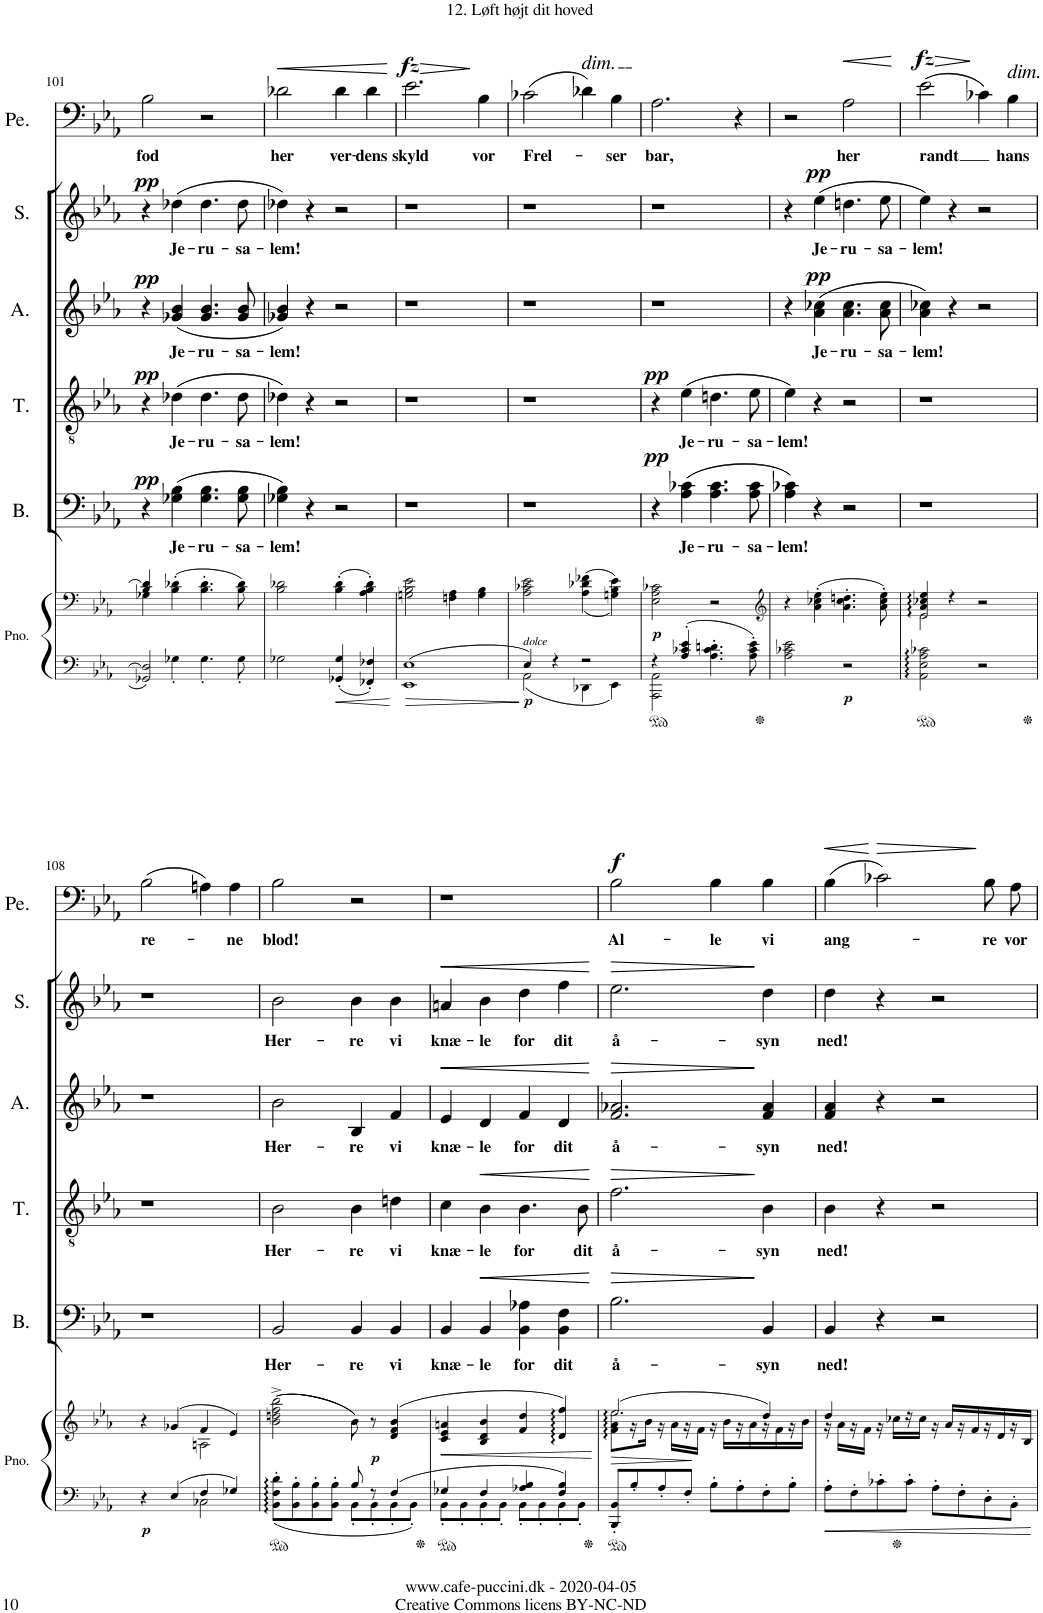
**kern	**kern	**dynam	**kern	**text	**dynam	**kern	**text	**dynam	**kern	**text	**dynam	**kern	**text	**dynam	**kern	**text	**dynam
*part6	*part6	*part6	*part5	*part5	*part5	*part4	*part4	*part4	*part3	*part3	*part3	*part2	*part2	*part2	*part1	*part1	*part1
*staff7	*staff6	*staff6/7	*staff5	*staff5	*staff5	*staff4	*staff4	*staff4	*staff3	*staff3	*staff3	*staff2	*staff2	*staff2	*staff1	*staff1	*staff1
*I"Piano	*	*	*I"Bass	*	*	*I"Tenor	*	*	*I"Alto	*	*	*I"Soprano	*	*	*I"Peter Eremit	*	*
*I'Pno.	*	*	*I'B.	*	*	*I'T.	*	*	*I'A.	*	*	*I'S.	*	*	*I'Pe.	*	*
!!LO:PB:g=z
*clefF4	*clefF4	*	*clefF4	*	*	*clefGv2	*	*	*clefG2	*	*	*clefG2	*	*	*clefF4	*	*
*k[b-e-a-]	*k[b-e-a-]	*	*k[b-e-a-]	*	*	*k[b-e-a-]	*	*	*k[b-e-a-]	*	*	*k[b-e-a-]	*	*	*k[b-e-a-]	*	*
*M4/4	*M4/4	*	*M4/4	*	*	*M4/4	*	*	*M4/4	*	*	*M4/4	*	*	*M4/4	*	*
*met(c)	*met(c)	*	*met(c)	*	*	*met(c)	*	*	*met(c)	*	*	*met(c)	*	*	*met(c)	*	*
=101	=101	=101	=101	=101	=101	=101	=101	=101	=101	=101	=101	=101	=101	=101	=101	=101	=101
*^	*^	*	*	*	*	*	*	*	*	*	*	*	*	*	*	*	*
!	!	!	!	!	!	!	!LO:DY:a	!	!	!LO:DY:a	!	!	!LO:DY:a	!	!	!LO:DY:a	!	!LO:LY:b	!
2GG-X/ 2D-/]	4ryy	4B-/ 4d-/]	4G-X\	.	4r	.	pp	4r	.	pp	4r	.	pp	4r	.	pp	2B-\	fod	.
!	!	!	!	!	!	!LO:LY:b	!	!	!LO:LY:b	!	!	!LO:LY:b	!	!	!LO:LY:b	!	!	!	!
.	4G-X'\	(>4B-\' 4d-X\'	2.ryy	.	(4G-X\ 4B-\	Je-	.	(4d-X\	Je-	.	(4g-X/ 4b-/	Je-	.	(4dd-X\	Je-	.	.	.	.
!	!	!	!	!	!	!LO:LY:b	!	!	!LO:LY:b	!	!	!LO:LY:b	!	!	!LO:LY:b	!	!	!	!
2ryy	4.G-'\	4.B-\' 4.d-\'	.	.	4.G-\ 4.B-\	-ru-	.	4.d-\	-ru-	.	4.g-/ 4.b-/	-ru-	.	4.dd-\	-ru-	.	2r	.	.
!	!	!	!	!	!	!LO:LY:b	!	!	!LO:LY:b	!	!	!LO:LY:b	!	!	!LO:LY:b	!	!	!	!
.	8G-'\	8B-\ 8d-\)	.	.	8G-\ 8B-\	-sa-	.	8d-\	-sa-	.	8g-/ 8b-/	-sa-	.	8dd-\	-sa-	.	.	.	.
*	*	*v	*v	*	*	*	*	*	*	*	*	*	*	*	*	*	*	*	*
=102	=102	=102	=102	=102	=102	=102	=102	=102	=102	=102	=102	=102	=102	=102	=102	=102	=102	=102
!	!	!	!	!	!LO:LY:b	!	!	!LO:LY:b	!	!	!LO:LY:b	!	!	!LO:LY:b	!	!	!LO:LY:b	!LO:HP:b
*v	*v	*	*	*	*	*	*	*	*	*	*	*	*	*	*	*	*	*
2G-X\	2B-\ 2d-X\	.	4G-X\ 4B-\)	-lem!	.	4d-X\)	-lem!	.	4g-X/ 4b-/)	-lem!	.	4dd-X\)	-lem!	.	2d-X\	her	<
.	.	.	4r	.	.	4r	.	.	4r	.	.	4r	.	.	.	.	.
!	!	!	!	!	!	!	!	!	!	!	!	!	!	!	!	!LO:LY:b	!
4GG-X/' 4G-/'	(4B-\' 4d-\'	.	2r	.	.	2r	.	.	2r	.	.	2r	.	.	4d-\	ver-	.
!	!	!	!	!	!	!	!	!	!	!	!	!	!	!	!	!LO:LY:b	!
4FF-X/' 4F-X/'	4A-\' 4B-\' 4d-\')	.	.	.	.	.	.	.	.	.	.	.	.	.	4d-\	-dens	.
.	.	.	.	.	.	.	.	.	.	.	.	.	.	.	.	.	[
=103	=103	=103	=103	=103	=103	=103	=103	=103	=103	=103	=103	=103	=103	=103	=103	=103	=103
!	!	!	!	!	!	!	!	!	!	!	!	!	!	!	!	!LO:LY:b	!LO:HP:b
!	!	!	!	!	!	!	!	!	!	!	!	!	!	!	!	!	!LO:DY:n=1:a
1EE- 1E-	2Gn\ 2B-\ 2e-\	.	1r	.	.	1r	.	.	1r	.	.	1r	.	.	2.e-\	skyld	> fz
.	4Fn\ 4A-\	.	.	.	.	.	.	.	.	.	.	.	.	.	.	.	.
!	!	!	!	!	!	!	!	!	!	!	!	!	!	!	!	!LO:LY:b	!
.	4G\ 4B-\	.	.	.	.	.	.	.	.	.	.	.	.	.	4B-\	vor	]
=104	=104	=104	=104	=104	=104	=104	=104	=104	=104	=104	=104	=104	=104	=104	=104	=104	=104
*^	*	*	*	*	*	*	*	*	*	*	*	*	*	*	*	*	*
!LO:TX:a:i:t=dolce	!	!	!	!	!	!	!	!	!	!	!	!	!	!	!	!	!	!
!	!	!	!LO:DY:b=2	!	!	!	!	!	!	!	!	!	!	!	!	!	!LO:LY:b	!
4E-/	2AA-\	2A-\ 2c-X\ 2e-\	p	1r	.	.	1r	.	.	1r	.	.	1r	.	.	(2c-X\	Frel-	.
4r	.	.	.	.	.	.	.	.	.	.	.	.	.	.	.	.	.	.
!	!	!	!	!	!	!	!	!	!	!	!	!	!	!	!	!LO:TX:a:i:t=dim.	!	!
2r	4DD-X\	(<(4A-\ 4d-X\ 4f-X\	.	.	.	.	.	.	.	.	.	.	.	.	.	4d-X\)	.	.
!	!	!	!	!	!	!	!	!	!	!	!	!	!	!	!	!	!LO:LY:b	!
.	4EE-\	4Gn\ 4B-\ 4e-\))	.	.	.	.	.	.	.	.	.	.	.	.	.	4B-\	-ser	.
=105	=105	=105	=105	=105	=105	=105	=105	=105	=105	=105	=105	=105	=105	=105	=105	=105	=105	=105
!	!	!	!LO:DY:b	!	!	!LO:DY:a	!	!	!LO:DY:a	!	!	!	!	!	!	!	!LO:LY:b	!
4r	2AAA-\ 2AA-\	2E-\ 2A-\ 2c-X\	p	4r	.	pp	4r	.	pp	1r	.	.	1r	.	.	2.A-\	bar,	.
!	!	!	!	!	!LO:LY:b	!	!	!LO:LY:b	!	!	!	!	!	!	!	!	!	!
4A-/' 4c-X/' 4e-/'	.	.	.	(4A-\ 4c-X\	Je-	.	(4e-\	Je-	.	.	.	.	.	.	.	.	.	.
!	!	!	!	!	!LO:LY:b	!	!	!LO:LY:b	!	!	!	!	!	!	!	!	!	!
4.A-\' 4.c-\' 4.dn\'	2ryy	2r	.	4.A-\ 4.c-\	-ru-	.	4.dn\	-ru-	.	.	.	.	.	.	.	.	.	.
.	.	.	.	.	.	.	.	.	.	.	.	.	.	.	.	4r	.	.
!	!	!	!	!	!LO:LY:b	!	!	!LO:LY:b	!	!	!	!	!	!	!	!	!	!
8A-\' 8c-\' 8e-\'	.	.	.	8A-\ 8c-\	-sa-	.	8e-\	-sa-	.	.	.	.	.	.	.	.	.	.
=106	=106	=106	=106	=106	=106	=106	=106	=106	=106	=106	=106	=106	=106	=106	=106	=106	=106	=106
*	*	*clefG2	*	*	*	*	*	*	*	*	*	*	*	*	*	*	*	*
!	!	!	!	!	!LO:LY:b	!	!	!LO:LY:b	!	!	!	!	!	!	!	!	!	!
2A-\ 2c-X\ 2e-\	2ryy	4r	.	4A-\ 4c-X\)	-lem!	.	4e-\)	-lem!	.	4r	.	.	4r	.	.	2r	.	.
!	!	!	!	!	!	!	!	!	!	!	!LO:LY:b	!LO:DY:a	!	!LO:LY:b	!LO:DY:a	!	!	!
.	.	(4a-\' 4cc-X\' 4ee-\'	.	4r	.	.	4r	.	.	(4a-\ 4cc-X\	Je-	pp	(4ee-\	Je-	pp	.	.	.
!	!	!	!LO:DY:b=2	!	!	!	!	!	!	!	!LO:LY:b	!	!	!LO:LY:b	!	!	!LO:LY:b	!LO:HP:b
2r	2ryy	4.a-\' 4.cc-\' 4.ddn\'	p	2r	.	.	2r	.	.	4.a-\ 4.cc-\	-ru-	.	4.ddn\	-ru-	.	2A-\	her	<
!	!	!	!	!	!	!	!	!	!	!	!LO:LY:b	!	!	!LO:LY:b	!	!	!	!
.	.	8a-\' 8cc-\' 8ee-\')	.	.	.	.	.	.	.	8a-\ 8cc-\	-sa-	.	8ee-\	-sa-	.	.	.	.
*v	*v	*	*	*	*	*	*	*	*	*	*	*	*	*	*	*	*	*
.	.	.	.	.	.	.	.	.	.	.	.	.	.	.	.	.	[
=107	=107	=107	=107	=107	=107	=107	=107	=107	=107	=107	=107	=107	=107	=107	=107	=107	=107
*	*^	*	*	*	*	*	*	*	*	*	*	*	*	*	*	*	*
!	!	!	!	!	!	!	!	!	!	!	!LO:LY:b	!	!	!LO:LY:b	!	!	!LO:LY:b	!LO:HP:b
!	!	!	!	!	!	!	!	!	!	!	!	!	!	!	!	!	!	!LO:DY:n=1:a
2AA-\ 2E-\ 2A-\ 2c-X\	4e-/ 4a-/ 4cc-X/ 4ee-/	2e-\	.	1r	.	.	1r	.	.	4a-\ 4cc-X\)	-lem!	.	4ee-\)	-lem!	.	(2e-\	randt	> fz
.	4r	.	.	.	.	.	.	.	.	4r	.	.	4r	.	.	.	.	.
2r	2r	2ryy	.	.	.	.	.	.	.	2r	.	.	2r	.	.	4c-X\)	.	]
!	!	!	!	!	!	!	!	!	!	!	!	!	!	!	!	!LO:TX:a:i:t=dim.	!	!
!	!	!	!	!	!	!	!	!	!	!	!	!	!	!	!	!	!LO:LY:b	!
.	.	.	.	.	.	.	.	.	.	.	.	.	.	.	.	4B-\	hans	.
!!LO:LB:g=z
=108	=108	=108	=108	=108	=108	=108	=108	=108	=108	=108	=108	=108	=108	=108	=108	=108	=108	=108
*^	*	*	*	*	*	*	*	*	*	*	*	*	*	*	*	*	*	*
!	!	!	!	!LO:DY:b=2	!	!	!	!	!	!	!	!	!	!	!	!	!	!LO:LY:b	!
4r	2ryy	4r	2ryy	p	1r	.	.	1r	.	.	1r	.	.	1r	.	.	(2B-\	re-	.
4E-/	.	(4g-X/	.	.	.	.	.	.	.	.	.	.	.	.	.	.	.	.	.
4F/	2C-X\	4f/	2An\	.	.	.	.	.	.	.	.	.	.	.	.	.	4An\)	.	.
!	!	!	!	!	!	!	!	!	!	!	!	!	!	!	!	!	!	!LO:LY:b	!
4G-X/	.	4e-/)	.	.	.	.	.	.	.	.	.	.	.	.	.	.	4A\	-ne	.
*	*	*v	*v	*	*	*	*	*	*	*	*	*	*	*	*	*	*	*	*
=109	=109	=109	=109	=109	=109	=109	=109	=109	=109	=109	=109	=109	=109	=109	=109	=109	=109	=109
!	!	!	!	!	!LO:LY:b	!	!	!LO:LY:b	!	!	!LO:LY:b	!	!	!LO:LY:b	!	!	!LO:LY:b	!
8BB-\' 8F\' 8d\'L	2ryy	((2b-\^ 2ddn\^ 2ff\^ 2bb-\^	.	2BB-/	Her-	.	2B-\	Her-	.	2b-\	Her-	.	2b-\	Her-	.	2B-\	blod!	.
8BB-\' 8B-\'	.	.	.	.	.	.	.	.	.	.	.	.	.	.	.	.	.	.
8BB-\' 8B-\'	.	.	.	.	.	.	.	.	.	.	.	.	.	.	.	.	.	.
8BB-\' 8B-\'J	.	.	.	.	.	.	.	.	.	.	.	.	.	.	.	.	.	.
!	!	!	!	!	!LO:LY:b	!	!	!LO:LY:b	!	!	!LO:LY:b	!	!	!LO:LY:b	!	!	!	!
8B-/	8BB-'\L	8b-\))	.	4BB-/	-re	.	4B-\	-re	.	4B-/	-re	.	4b-\	-re	.	2r	.	.
!	!	!	!LO:DY:b	!	!	!	!	!	!	!	!	!	!	!	!	!	!	!
8r	8BB-'\	8r	p	.	.	.	.	.	.	.	.	.	.	.	.	.	.	.
!	!	!	!	!	!LO:LY:b	!	!	!LO:LY:b	!	!	!LO:LY:b	!	!	!LO:LY:b	!	!	!	!
4F/	8BB-'\	(>4d/ 4f/ 4b-/	.	4BB-/	vi	.	4dn\	vi	.	4f/	vi	.	4b-\	vi	.	.	.	.
.	8BB-'\J	.	.	.	.	.	.	.	.	.	.	.	.	.	.	.	.	.
=110	=110	=110	=110	=110	=110	=110	=110	=110	=110	=110	=110	=110	=110	=110	=110	=110	=110	=110
!	!	!	!LO:HP:b	!	!LO:LY:b	!	!	!LO:LY:b	!	!	!LO:LY:b	!LO:HP:b	!	!LO:LY:b	!LO:HP:b	!	!	!
4G-X/	8BB-'\L	4c/ 4e-/ 4an/	<	4BB-/	knæ-	.	4c\	knæ-	.	4e-/	knæ-	<	4an/	knæ-	<	1r	.	.
.	8BB-'\	.	.	.	.	.	.	.	.	.	.	.	.	.	.	.	.	.
!	!	!	!	!	!LO:LY:b	!LO:HP:b	!	!LO:LY:b	!LO:HP:b	!	!LO:LY:b	!	!	!LO:LY:b	!	!	!	!
4F/	8BB-'\	4B-/ 4d/ 4b-/	.	4BB-/	-le	<	4B-\	-le	<	4d/	-le	.	4b-\	-le	.	.	.	.
.	8BB-'\J	.	.	.	.	.	.	.	.	.	.	.	.	.	.	.	.	.
!	!	!	!	!	!LO:LY:b	!	!	!LO:LY:b	!	!	!LO:LY:b	!	!	!LO:LY:b	!	!	!	!
4A-X/ 4B-/	8BB-'\L	4f/ 4dd/	.	4BB-\ 4A-X\	for	.	4.B-\	for	.	4f/	for	.	4dd\	for	.	.	.	.
.	8BB-'\	.	.	.	.	.	.	.	.	.	.	.	.	.	.	.	.	.
!	!	!	!	!	!LO:LY:b	!	!	!	!	!	!LO:LY:b	!	!	!LO:LY:b	!	!	!	!
4F/ 4B-/	8BB-'\	4d/ 4ff/)	.	4BB-\ 4F\	dit	.	.	.	.	4d/	dit	.	4ff\	dit	.	.	.	.
!	!	!	!	!	!	!	!	!LO:LY:b	!	!	!	!	!	!	!	!	!	!
.	8BB-'\J	.	.	.	.	.	8B-\	dit	.	.	.	.	.	.	.	.	.	.
*v	*v	*	*	*	*	*	*	*	*	*	*	*	*	*	*	*	*	*
.	.	[	.	.	[	.	.	[	.	.	[	.	.	[	.	.	.
=111	=111	=111	=111	=111	=111	=111	=111	=111	=111	=111	=111	=111	=111	=111	=111	=111	=111
!	!	!LO:HP:b	!	!LO:LY:b	!LO:HP:b	!	!LO:LY:b	!LO:HP:b	!	!LO:LY:b	!LO:HP:b	!	!LO:LY:b	!LO:HP:b	!	!LO:LY:b	!LO:DY:a
*	*^	*	*	*	*	*	*	*	*	*	*	*	*	*	*	*	*
8BBB-/' 8BB-/'L	(2.ee-/	8f\ 8a-\ 8ee-\L	>	2.B-\	å-	>	2.f\	å-	>	2.f/ 2.a-X/	å-	>	2.ee-\	å-	>	2B-\	Al-	f
8B-'/	.	16r	.	.	.	.	.	.	.	.	.	.	.	.	.	.	.	.
.	.	16b-\JJ	.	.	.	.	.	.	.	.	.	.	.	.	.	.	.	.
8A-'/	.	16r	.	.	.	.	.	.	.	.	.	.	.	.	.	.	.	.
.	.	16a-\LL	.	.	.	.	.	.	.	.	.	.	.	.	.	.	.	.
8F'/J	.	16r	.	.	.	.	.	.	.	.	.	.	.	.	.	.	.	.
.	.	16f\JJ	]	.	.	.	.	.	.	.	.	.	.	.	.	.	.	.
!	!	!	!	!	!	!	!	!	!	!	!	!	!	!	!	!	!LO:LY:b	!
8B-'\L	.	16r	.	.	.	.	.	.	.	.	.	.	.	.	.	4B-\	-le	.
.	.	16b-\LL	.	.	.	.	.	.	.	.	.	.	.	.	.	.	.	.
8A-'\	.	16r	.	.	.	.	.	.	.	.	.	.	.	.	.	.	.	.
.	.	16a-\	.	.	.	.	.	.	.	.	.	.	.	.	.	.	.	.
!	!	!	!	!	!LO:LY:b	!	!	!LO:LY:b	!	!	!LO:LY:b	!	!	!LO:LY:b	!	!	!LO:LY:b	!
8F'\	4dd/)	16r	.	4BB-/	-syn	]	4B-\	-syn	]	4f/ 4a-/	-syn	]	4dd\	-syn	]	4B-\	vi	.
.	.	16f\	.	.	.	.	.	.	.	.	.	.	.	.	.	.	.	.
8B-'\J	.	16r	.	.	.	.	.	.	.	.	.	.	.	.	.	.	.	.
.	.	16b-\JJ	.	.	.	.	.	.	.	.	.	.	.	.	.	.	.	.
=112	=112	=112	=112	=112	=112	=112	=112	=112	=112	=112	=112	=112	=112	=112	=112	=112	=112	=112
!	!	!	!	!	!LO:LY:b	!	!	!LO:LY:b	!	!	!LO:LY:b	!	!	!LO:LY:b	!	!	!LO:LY:b	!LO:HP:b
8A-'\L	4dd/	16r	.	4BB-/	ned!	.	4B-\	ned!	.	4f/ 4a-/	ned!	.	4dd\	ned!	.	(4B-\	ang-	<
.	.	16a-\LL	.	.	.	.	.	.	.	.	.	.	.	.	.	.	.	.
8F'\	.	16r	.	.	.	.	.	.	.	.	.	.	.	.	.	.	.	.
.	.	16f\JJ	.	.	.	.	.	.	.	.	.	.	.	.	.	.	.	.
!	!	!	!	!	!	!	!	!	!	!	!	!	!	!	!	!	!	!LO:HP:n=1:b
8c-X'\	2.ryy	16r	.	4r	.	.	4r	.	.	4r	.	.	4r	.	.	2c-X\)	.	[ >
.	.	16cc-X\LL	.	.	.	.	.	.	.	.	.	.	.	.	.	.	.	.
8c-'\J	.	16r	.	.	.	.	.	.	.	.	.	.	.	.	.	.	.	.
.	.	16cc-\JJ	.	.	.	.	.	.	.	.	.	.	.	.	.	.	.	.
8A-'\L	.	16r	.	2r	.	.	2r	.	.	2r	.	.	2r	.	.	.	.	.
.	.	16a-/LL	.	.	.	.	.	.	.	.	.	.	.	.	.	.	.	.
8F'\	.	16r	.	.	.	.	.	.	.	.	.	.	.	.	.	.	.	.
.	.	16f/	.	.	.	.	.	.	.	.	.	.	.	.	.	.	.	.
!	!	!	!	!	!	!	!	!	!	!	!	!	!	!	!	!	!LO:LY:b	!
8D'\	.	16r	.	.	.	.	.	.	.	.	.	.	.	.	.	8B-\L	-re	]
.	.	16d/	.	.	.	.	.	.	.	.	.	.	.	.	.	.	.	.
!	!	!	!	!	!	!	!	!	!	!	!	!	!	!	!	!	!LO:LY:b	!
8BB-'\J	.	16r	.	.	.	.	.	.	.	.	.	.	.	.	.	8A-\J	vor	.
.	.	16B-/JJ	.	.	.	.	.	.	.	.	.	.	.	.	.	.	.	.
*	*v	*v	*	*	*	*	*	*	*	*	*	*	*	*	*	*	*	*
=	=	=	=	=	=	=	=	=	=	=	=	=	=	=	=	=	=
*-	*-	*-	*-	*-	*-	*-	*-	*-	*-	*-	*-	*-	*-	*-	*-	*-	*-
